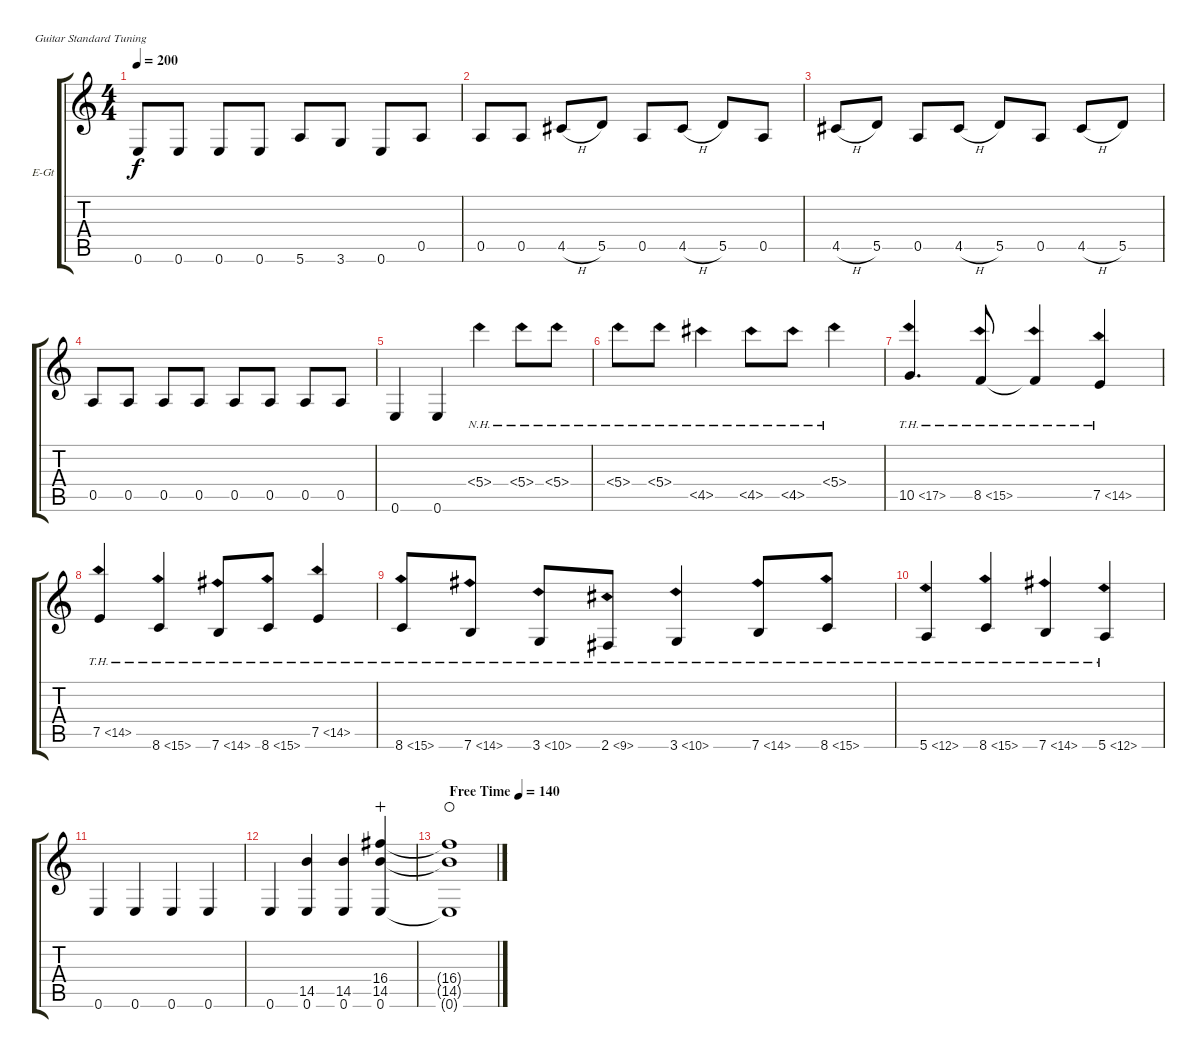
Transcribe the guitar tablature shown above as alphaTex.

\bracketExtendMode groupsimilarinstruments
\firstSystemTrackNameOrientation horizontal
\otherSystemsTrackNameOrientation horizontal
\track ("Guitar" "E-Gt") {mute instrument electricguitarclean}
\staff {score tabs}
\tuning (E4 B3 G3 D3 A2 E2)
\ts (4 4)
\tempo 200
\clef g2
\scale
0.333333
\ks c
0.6.8{dy f} 0.6.8 0.6.8 0.6.8 5.6.8 3.6.8 0.6.8 0.5.8 |
\scale
0.333333 0.5.8 0.5.8 4.5{h}.8 5.5.8 0.5.8 4.5{h}.8 5.5.8 0.5.8 |
\scale
0.333333 4.5{h}.8 5.5.8 0.5.8 4.5{h}.8 5.5.8 0.5.8 4.5{h}.8 5.5.8 |
\scale
0.333333 0.5.8 0.5.8 0.5.8 0.5.8 0.5.8 0.5.8 0.5.8 0.5.8 |
\scale
0.333333 0.6.4 0.6.4 5.4{nh}.4 5.4{nh}.8 5.4{nh}.8 |
\scale
0.333333 5.4{nh}.8 5.4{nh}.8 4.5{nh}.4 4.5{nh}.8 4.5{nh}.8 5.4{nh}.4 |
\scale
0.333333 10.5{th 7}.4{d} 8.5{th 7}.8 8.5{th 7 t}.4 7.5{th 7}.4 |
\scale
0.333333 7.5{th 7}.4 8.6{th 7}.4 7.6{th 7}.8 8.6{th 7}.8 7.5{th 7}.4 |
\scale
0.333333 8.6{th 7}.8 7.6{th 7}.8 3.6{th 7}.8 2.6{th 7}.8 3.6{th 7}.4 7.6{th 7}.8 8.6{th 7}.8 |
\scale
0.333333 5.6{th 7}.4 8.6{th 7}.4 7.6{th 7}.4 5.6{th 7}.4 |
\scale
0.333333 0.6.4 0.6.4 0.6.4 0.6.4 |
\scale
0.333333 0.6.4 (14.5 0.6).4 (14.5 0.6).4 (16.4 14.5 0.6).4{wahc} |
\tempo (140 "Free Time")
\scale
0.333333 (16.4{t} 14.5{t} 0.6{t}).1{waho} |
\scale
0.333333
